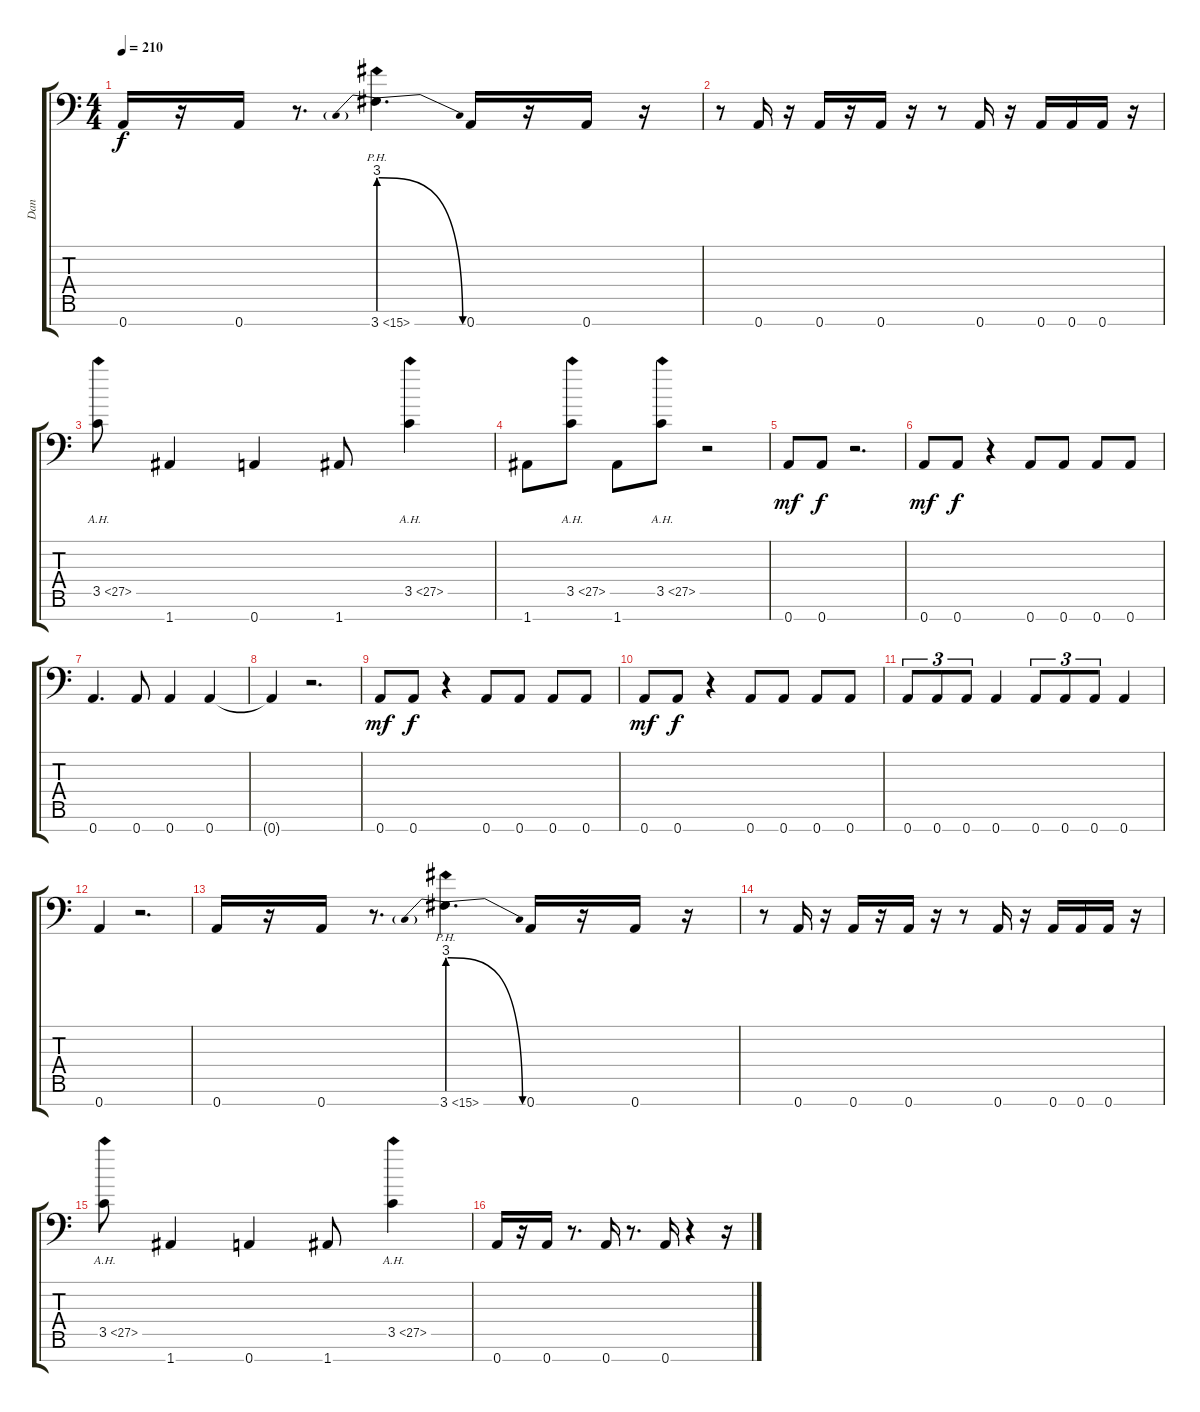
\track ("Dan" "Dan") {instrument acousticguitarsteel}
\staff {score tabs}
\tuning (E4 B3 Gb3 D3 A2 E2 A1) {hide}
\ts (4 4)
\tempo 210
\clef f4
\ks c
0.7.16{dy f} r.16 0.7.16 r.8{d} 3.7{be (prebendrelease 0 12 60 0) ph 12}.4{d} 0.7.16 r.16 0.7.16 r.16 |
r.8 0.7.16 r.16 0.7.16 r.16 0.7.16 r.16 r.8 0.7.16 r.16 0.7.16 0.7.16 0.7.16 r.16 |
3.5{ah 24}.8 1.7.4 0.7.4 1.7.8 3.5{ah 24}.4 |
1.7.8 3.5{ah 24}.8 1.7.8 3.5{ah 24}.8 r.2 |
0.7.8{dy mf} 0.7.8{dy f} r.2{d} |
0.7.8{dy mf} 0.7.8{dy f} r.4 0.7.8 0.7.8 0.7.8 0.7.8 |
0.7.4{d} 0.7.8 0.7.4 0.7.4 |
0.7{t}.4 r.2{d} |
0.7.8{dy mf} 0.7.8{dy f} r.4 0.7.8 0.7.8 0.7.8 0.7.8 |
0.7.8{dy mf} 0.7.8{dy f} r.4 0.7.8 0.7.8 0.7.8 0.7.8 |
0.7.8{tu (3 2)} 0.7.8{tu (3 2)} 0.7.8{tu (3 2)} 0.7.4 0.7.8{tu (3 2)} 0.7.8{tu (3 2)} 0.7.8{tu (3 2)} 0.7.4 |
0.7.4 r.2{d} |
0.7.16 r.16 0.7.16 r.8{d} 3.7{be (prebendrelease 0 12 60 0) ph 12}.4{d} 0.7.16 r.16 0.7.16 r.16 |
r.8 0.7.16 r.16 0.7.16 r.16 0.7.16 r.16 r.8 0.7.16 r.16 0.7.16 0.7.16 0.7.16 r.16 |
3.5{ah 24}.8 1.7.4 0.7.4 1.7.8 3.5{ah 24}.4 |
0.7.16 r.16 0.7.16 r.8{d} 0.7.16 r.8{d} 0.7.16 r.4 r.16
